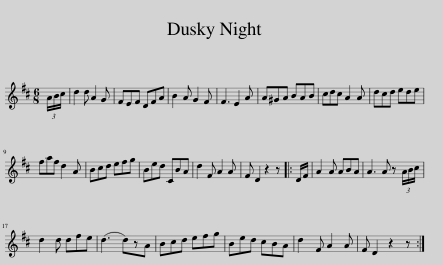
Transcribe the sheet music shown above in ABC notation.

X:1
L:1/8
M:6/8
I:linebreak $
K:D
V:1 treble
V:1
 (3A/B/c/ | d2 d A2 G | FEF DFA | B2 A G2 F | F3 E2 A | %5
 A^GA BAB | cdc A2 A | dcd ede |$ faf d2 A | Bcd efg | %10
 Bed CBA | d2 F A2 A | F D2 z2 z |: D/F/ | A2 A ABA | %15
 A3 A z (3A/B/c/ |$ d2 d dfe | (d3 d)zA | Bcd efg | Bed cBA | %20
 d2 F A2 A | F D2 z2 z :| %22
